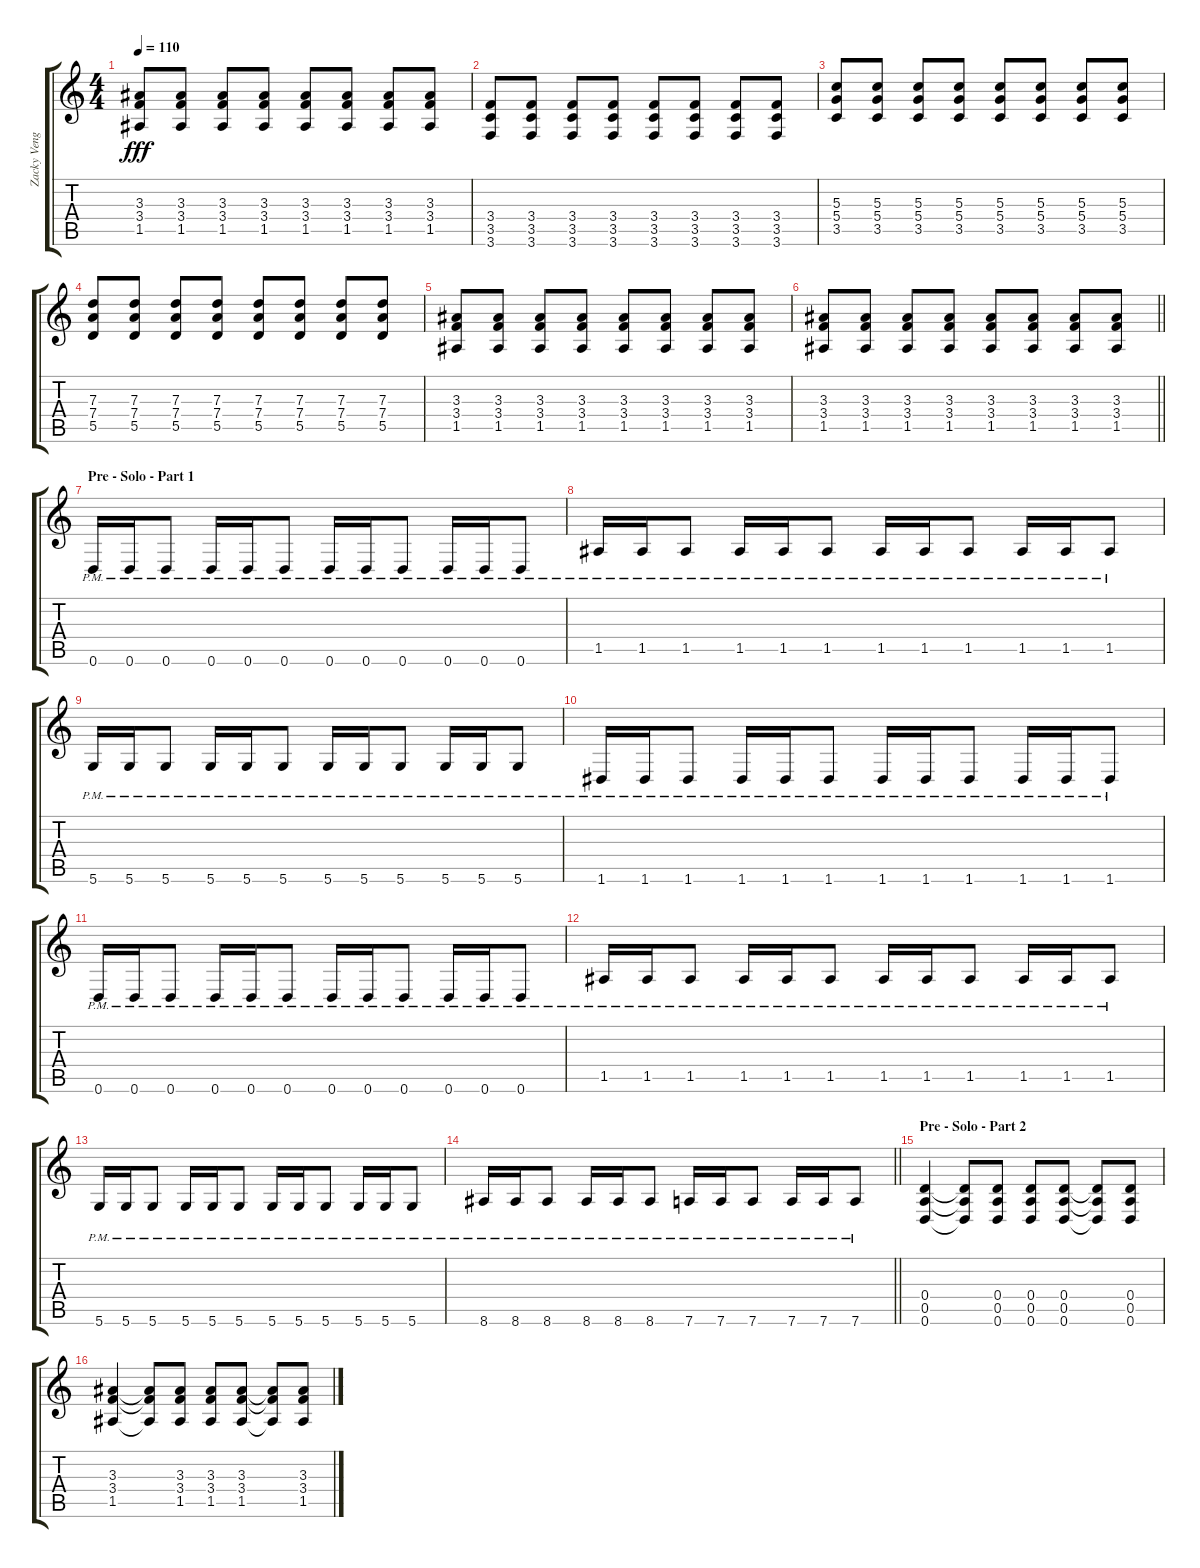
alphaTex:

\track ("Zacky Vengeance" "Zacky Veng") {instrument distortionguitar}
\staff {score tabs}
\tuning (E4 B3 G3 D3 A2 D2) {hide}
\ts (4 4)
\tempo 110
\clef g2
\ks c
(3.3 3.4 1.5).8{dy fff} (3.3 3.4 1.5).8 (3.3 3.4 1.5).8 (3.3 3.4 1.5).8 (3.3 3.4 1.5).8 (3.3 3.4 1.5).8 (3.3 3.4 1.5).8 (3.3 3.4 1.5).8 |
(3.4 3.5 3.6).8 (3.4 3.5 3.6).8 (3.4 3.5 3.6).8 (3.4 3.5 3.6).8 (3.4 3.5 3.6).8 (3.4 3.5 3.6).8 (3.4 3.5 3.6).8 (3.4 3.5 3.6).8 |
(5.3 5.4 3.5).8 (5.3 5.4 3.5).8 (5.3 5.4 3.5).8 (5.3 5.4 3.5).8 (5.3 5.4 3.5).8 (5.3 5.4 3.5).8 (5.3 5.4 3.5).8 (5.3 5.4 3.5).8 |
(7.3 7.4 5.5).8 (7.3 7.4 5.5).8 (7.3 7.4 5.5).8 (7.3 7.4 5.5).8 (7.3 7.4 5.5).8 (7.3 7.4 5.5).8 (7.3 7.4 5.5).8 (7.3 7.4 5.5).8 |
(3.3 3.4 1.5).8 (3.3 3.4 1.5).8 (3.3 3.4 1.5).8 (3.3 3.4 1.5).8 (3.3 3.4 1.5).8 (3.3 3.4 1.5).8 (3.3 3.4 1.5).8 (3.3 3.4 1.5).8 |
\barLineRight lightlight
(3.3 3.4 1.5).8 (3.3 3.4 1.5).8 (3.3 3.4 1.5).8 (3.3 3.4 1.5).8 (3.3 3.4 1.5).8 (3.3 3.4 1.5).8 (3.3 3.4 1.5).8 (3.3 3.4 1.5).8 |
\section ("" "Pre - Solo - Part 1")
0.6{pm}.16 0.6{pm}.16 0.6{pm}.8 0.6{pm}.16 0.6{pm}.16 0.6{pm}.8 0.6{pm}.16 0.6{pm}.16 0.6{pm}.8 0.6{pm}.16 0.6{pm}.16 0.6{pm}.8 |
1.5{pm}.16 1.5{pm}.16 1.5{pm}.8 1.5{pm}.16 1.5{pm}.16 1.5{pm}.8 1.5{pm}.16 1.5{pm}.16 1.5{pm}.8 1.5{pm}.16 1.5{pm}.16 1.5{pm}.8 |
5.6{pm}.16 5.6{pm}.16 5.6{pm}.8 5.6{pm}.16 5.6{pm}.16 5.6{pm}.8 5.6{pm}.16 5.6{pm}.16 5.6{pm}.8 5.6{pm}.16 5.6{pm}.16 5.6{pm}.8 |
1.6{pm}.16 1.6{pm}.16 1.6{pm}.8 1.6{pm}.16 1.6{pm}.16 1.6{pm}.8 1.6{pm}.16 1.6{pm}.16 1.6{pm}.8 1.6{pm}.16 1.6{pm}.16 1.6{pm}.8 |
0.6{pm}.16 0.6{pm}.16 0.6{pm}.8 0.6{pm}.16 0.6{pm}.16 0.6{pm}.8 0.6{pm}.16 0.6{pm}.16 0.6{pm}.8 0.6{pm}.16 0.6{pm}.16 0.6{pm}.8 |
1.5{pm}.16 1.5{pm}.16 1.5{pm}.8 1.5{pm}.16 1.5{pm}.16 1.5{pm}.8 1.5{pm}.16 1.5{pm}.16 1.5{pm}.8 1.5{pm}.16 1.5{pm}.16 1.5{pm}.8 |
5.6{pm}.16 5.6{pm}.16 5.6{pm}.8 5.6{pm}.16 5.6{pm}.16 5.6{pm}.8 5.6{pm}.16 5.6{pm}.16 5.6{pm}.8 5.6{pm}.16 5.6{pm}.16 5.6{pm}.8 |
\barLineRight lightlight
8.6{pm}.16 8.6{pm}.16 8.6{pm}.8 8.6{pm}.16 8.6{pm}.16 8.6{pm}.8 7.6{pm}.16 7.6{pm}.16 7.6{pm}.8 7.6{pm}.16 7.6{pm}.16 7.6{pm}.8 |
\section ("" "Pre - Solo - Part 2")
(0.4 0.5 0.6).4 (0.4{t} 0.5{t} 0.6{t}).8 (0.4 0.5 0.6).8 (0.4 0.5 0.6).8 (0.4 0.5 0.6).8 (0.4{t} 0.5{t} 0.6{t}).8 (0.4 0.5 0.6).8 |
(3.3 3.4 1.5).4 (3.3{t} 3.4{t} 1.5{t}).8 (3.3 3.4 1.5).8 (3.3 3.4 1.5).8 (3.3 3.4 1.5).8 (3.3{t} 3.4{t} 1.5{t}).8 (3.3 3.4 1.5).8
